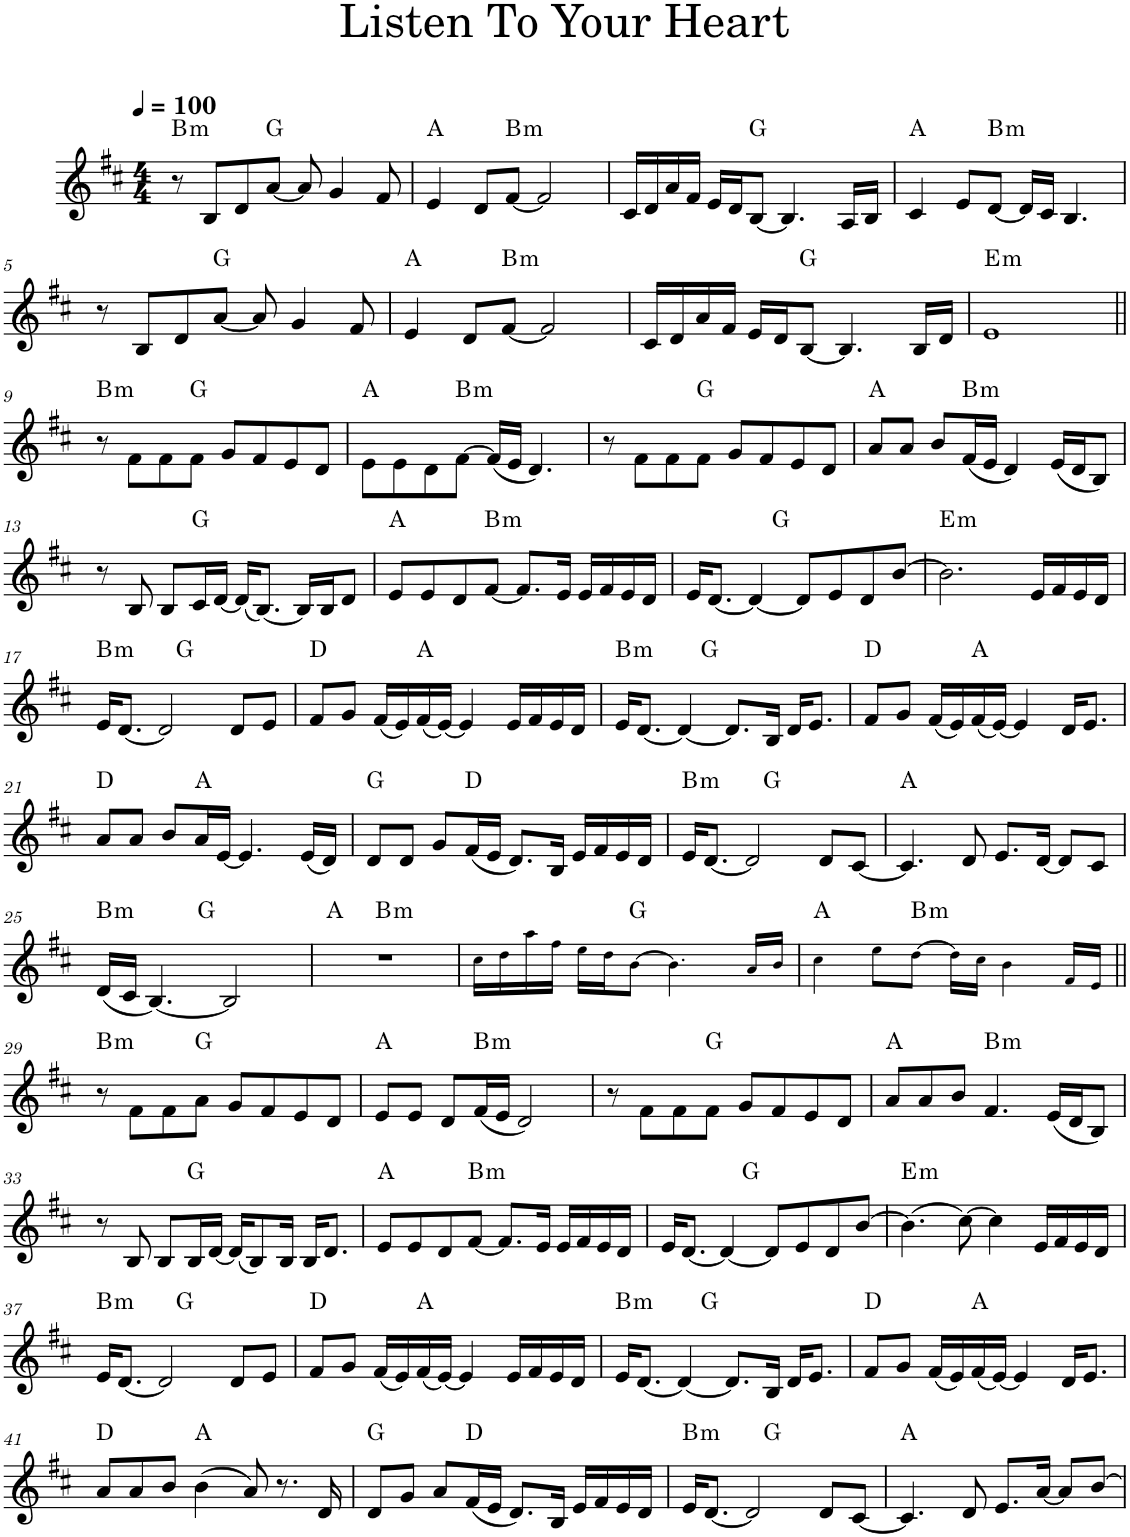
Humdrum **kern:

**kern	**harte
*part1	*part1
*staff1	*
*I"Piano	*
*I'Pno.	*
*clefG2	*
*k[f#c#]	*
*M4/4	*
*MM100	*
=1	=1
!	!LO:H:kt=m
8r	B:min
8B/L	.
8d/	.
[8a/J	G:maj
8a/]	.
4g/	.
8f#/	.
=2	=2
4e/	A:maj
8d/L	.
!	!LO:H:kt=m
[8f#/J	B:min
2f#/]	.
=3	=3
16c#/LL	.
16d/	.
16a/	.
16f#/JJ	.
16e/LL	.
16d/J	.
[8B/J	G:maj
4.B/]	.
16A/LL	.
16B/JJ	.
=4	=4
4c#/	A:maj
8e/L	.
!	!LO:H:kt=m
[8d/J	B:min
16d/LL]	.
16c#/JJ	.
4.B/	.
!!LO:LB:g=z
=5	=5
8r	.
8B/L	.
8d/	.
[8a/J	G:maj
8a/]	.
4g/	.
8f#/	.
=6	=6
4e/	A:maj
8d/L	.
!	!LO:H:kt=m
[8f#/J	B:min
2f#/]	.
=7	=7
16c#/LL	.
16d/	.
16a/	.
16f#/JJ	.
16e/LL	.
16d/J	.
[8B/J	G:maj
4.B/]	.
16B/LL	.
16d/JJ	.
=8	=8
!	!LO:H:kt=m
1e	E:min
!!LO:LB:g=z
=9||	=9||
!	!LO:H:kt=m
8r	B:min
8f#\L	.
8f#\	.
8f#\J	G:maj
8g/L	.
8f#/	.
8e/	.
8d/J	.
=10	=10
8e\L	A:maj
8e\	.
8d\	.
!	!LO:H:kt=m
[8f#\J	B:min
(16f#/LL]	.
16e/JJ	.
4.d/)	.
=11	=11
*^	*
8r	8ryy	.
8f#\L	2..ryy	.
8f#\	.	.
8f#\J	.	G:maj
8g/L	.	.
8f#/	.	.
8e/	.	.
8d/J	.	.
*v	*v	*
=12	=12
8a/L	A:maj
8a/J	.
8b/L	.
!	!LO:H:kt=m
(16f#/L	B:min
16e/JJ	.
4d/)	.
(16e/LL	.
16d/J	.
8B/J)	.
!!LO:LB:g=z
=13	=13
8r	.
8B/	.
8B/L	.
16c#/L	G:maj
[16d/JJ	.
(16d/KL]	.
[8.B/J)	.
16B/LL]	.
16B/J	.
8d/J	.
=14	=14
8e/L	A:maj
8e/	.
8d/	.
!	!LO:H:kt=m
[8f#/J	B:min
8.f#/L]	.
16e/Jk	.
16e/LL	.
16f#/	.
16e/	.
16d/JJ	.
=15	=15
*^	*
16e/KL	4.ryy	.
[8.d/J	.	.
4d/_	.	.
.	2ryy	G:maj
8d/L]	.	.
8e/	.	.
8d/	.	.
[8b/J	8ryy	.
*v	*v	*
=16	=16
2.b\]	.
16e/LL	.
16f#/	.
16e/	.
16d/JJ	.
!!LO:LB:g=z
=17	=17
*^	*
16e/KL	4.ryy	.
[8.d/J	.	.
2d/]	.	.
.	2ryy	G:maj
8d/L	.	.
8e/J	8ryy	.
*v	*v	*
=18	=18
8f#/L	.
8g/J	.
(16f#/LL	.
16e/)	.
(16f#/	.
[16e/JJ)	.
4e/]	.
16e/LL	.
16f#/	.
16e/	.
16d/JJ	.
=19	=19
*^	*
16e/KL	4.ryy	.
[8.d/J	.	.
4d/_	.	.
.	2ryy	G:maj
8.d/L]	.	.
16B/Jk	.	.
16d/KL	.	.
8.e/J	.	.
.	8ryy	.
*v	*v	*
=20	=20
8f#/L	.
8g/J	.
(16f#/LL	.
16e/)	.
(16f#/	.
[16e/JJ)	.
4e/]	.
16d/KL	.
8.e/J	.
!!LO:LB:g=z
=21	=21
8a/L	.
8a/J	.
8b/L	.
16a/L	.
[16e/JJ	.
4.e/]	.
(16e/LL	.
16d/JJ)	.
=22	=22
8d/L	.
8d/J	.
8g/L	.
(16f#/L	.
16e/JJ	.
8.d/L)	.
16B/Jk	.
16e/LL	.
16f#/	.
16e/	.
16d/JJ	.
=23	=23
*^	*
16e/KL	4.ryy	.
[8.d/J	.	.
2d/]	.	.
.	2ryy	G:maj
8d/L	.	.
[8c#/J	8ryy	.
*v	*v	*
=24	=24
4.c#/]	.
8d/	.
8.e/L	.
[16d/Jk	.
8d/L]	.
8c#/J	.
!!LO:LB:g=z
=25	=25
(16d/LL	.
16c#/JJ	.
[4.B/)	.
2B/]	.
=26	=26
1r	.
=27	=27
16cc#!\LL	.
16dd!\	.
16aa!\	.
16ff#!\JJ	.
16ee!\LL	.
16dd!\J	.
[8b!\J	.
4.b!\]	.
16a!/LL	.
16b!/JJ	.
=28	=28
4cc#!\	.
8ee!\L	.
[8dd!\J	.
16dd!\LL]	.
16cc#!\JJ	.
4b!\	.
16f#!/LL	.
16e!/JJ	.
!!LO:LB:g=z
=29||	=29||
!	!LO:H:kt=m
8r	B:min
8f#\L	.
8f#\	.
8a\J	G:maj
8g/L	.
8f#/	.
8e/	.
8d/J	.
=30	=30
8e/L	A:maj
8e/J	.
8d/L	.
!	!LO:H:kt=m
(16f#/L	B:min
16e/JJ	.
2d/)	.
=31	=31
*^	*
8r	8ryy	.
8f#\L	2..ryy	.
8f#\	.	.
8f#\J	.	G:maj
8g/L	.	.
8f#/	.	.
8e/	.	.
8d/J	.	.
*v	*v	*
=32	=32
8a/L	A:maj
8a/	.
8b/J	.
!	!LO:H:kt=m
4.f#/	B:min
(16e/LL	.
16d/J	.
8B/J)	.
!!LO:LB:g=z
=33	=33
8r	.
8B/	.
8B/L	.
16B/L	G:maj
[16d/JJ	.
(16d/KL]	.
8B/)	.
16B/Jk	.
16B/KL	.
8.d/J	.
=34	=34
8e/L	A:maj
8e/	.
8d/	.
!	!LO:H:kt=m
[8f#/J	B:min
8.f#/L]	.
16e/Jk	.
16e/LL	.
16f#/	.
16e/	.
16d/JJ	.
=35	=35
*^	*
16e/KL	4.ryy	.
[8.d/J	.	.
4d/_	.	.
.	2ryy	G:maj
8d/L]	.	.
8e/	.	.
8d/	.	.
[8b/J	8ryy	.
*v	*v	*
=36	=36
(4.b\]	.
[8cc#\)	.
4cc#\]	.
16e/LL	.
16f#/	.
16e/	.
16d/JJ	.
!!LO:LB:g=z
=37	=37
*^	*
16e/KL	4.ryy	.
[8.d/J	.	.
2d/]	.	.
.	2ryy	G:maj
8d/L	.	.
8e/J	8ryy	.
*v	*v	*
=38	=38
8f#/L	.
8g/J	.
(16f#/LL	.
16e/)	.
(16f#/	.
[16e/JJ)	.
4e/]	.
16e/LL	.
16f#/	.
16e/	.
16d/JJ	.
=39	=39
*^	*
16e/KL	4.ryy	.
[8.d/J	.	.
4d/_	.	.
.	2ryy	G:maj
8.d/L]	.	.
16B/Jk	.	.
16d/KL	.	.
8.e/J	.	.
.	8ryy	.
*v	*v	*
=40	=40
8f#/L	.
8g/J	.
(16f#/LL	.
16e/)	.
(16f#/	.
[16e/JJ)	.
4e/]	.
16d/KL	.
8.e/J	.
!!LO:LB:g=z
=41	=41
8a/L	.
8a/	.
8b/J	.
(4b\	.
8a/)	.
8.r	.
16d/	.
=42	=42
8d/L	.
8g/J	.
8a/L	.
(16f#/L	.
16e/JJ	.
8.d/L)	.
16B/Jk	.
16e/LL	.
16f#/	.
16e/	.
16d/JJ	.
=43	=43
*^	*
16e/KL	4.ryy	.
[8.d/J	.	.
2d/]	.	.
.	2ryy	G:maj
8d/L	.	.
[8c#/J	8ryy	.
*v	*v	*
=44	=44
4.c#/]	.
8d/	.
8.e/L	.
[16a/Jk	.
8a/L]	.
[8b/J	.
=	=
*-	*-
